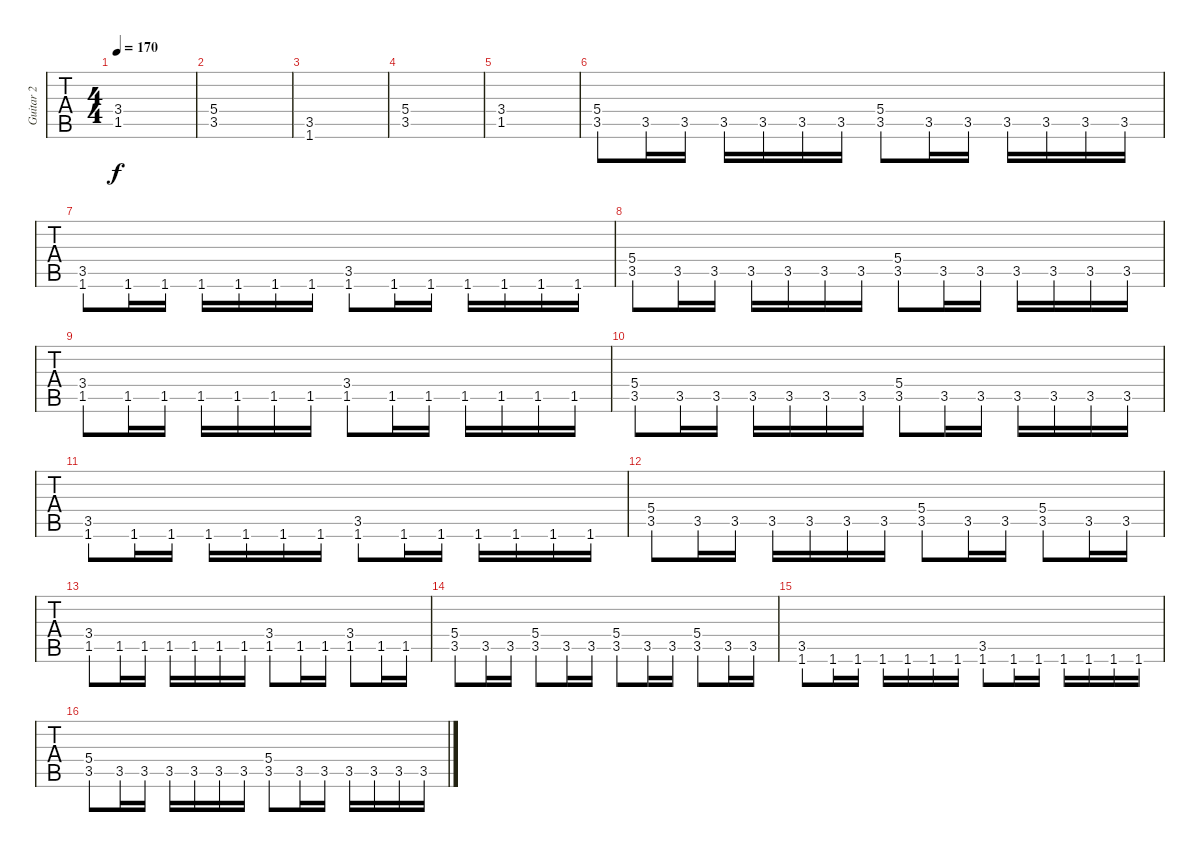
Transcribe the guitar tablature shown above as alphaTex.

\track ("Guitar 2" "Guitar 2") {instrument distortionguitar}
\staff {tabs}
\tuning (E4 B3 G3 D3 A2 E2) {hide}
\ts (4 4)
\tempo 170
\clef g2
\ks c
(3.4 1.5).1{dy f} |
(5.4 3.5).1 |
(3.5 1.6).1 |
(5.4 3.5).1 |
(3.4 1.5).1 |
(5.4 3.5).8 3.5.16 3.5.16 3.5.16 3.5.16 3.5.16 3.5.16 (5.4 3.5).8 3.5.16 3.5.16 3.5.16 3.5.16 3.5.16 3.5.16 |
(3.5 1.6).8 1.6.16 1.6.16 1.6.16 1.6.16 1.6.16 1.6.16 (3.5 1.6).8 1.6.16 1.6.16 1.6.16 1.6.16 1.6.16 1.6.16 |
(5.4 3.5).8 3.5.16 3.5.16 3.5.16 3.5.16 3.5.16 3.5.16 (5.4 3.5).8 3.5.16 3.5.16 3.5.16 3.5.16 3.5.16 3.5.16 |
(3.4 1.5).8 1.5.16 1.5.16 1.5.16 1.5.16 1.5.16 1.5.16 (3.4 1.5).8 1.5.16 1.5.16 1.5.16 1.5.16 1.5.16 1.5.16 |
(5.4 3.5).8 3.5.16 3.5.16 3.5.16 3.5.16 3.5.16 3.5.16 (5.4 3.5).8 3.5.16 3.5.16 3.5.16 3.5.16 3.5.16 3.5.16 |
(3.5 1.6).8 1.6.16 1.6.16 1.6.16 1.6.16 1.6.16 1.6.16 (3.5 1.6).8 1.6.16 1.6.16 1.6.16 1.6.16 1.6.16 1.6.16 |
(5.4 3.5).8 3.5.16 3.5.16 3.5.16 3.5.16 3.5.16 3.5.16 (5.4 3.5).8 3.5.16 3.5.16 (5.4 3.5).8 3.5.16 3.5.16 |
(3.4 1.5).8 1.5.16 1.5.16 1.5.16 1.5.16 1.5.16 1.5.16 (3.4 1.5).8 1.5.16 1.5.16 (3.4 1.5).8 1.5.16 1.5.16 |
(5.4 3.5).8 3.5.16 3.5.16 (5.4 3.5).8 3.5.16 3.5.16 (5.4 3.5).8 3.5.16 3.5.16 (5.4 3.5).8 3.5.16 3.5.16 |
(3.5 1.6).8 1.6.16 1.6.16 1.6.16 1.6.16 1.6.16 1.6.16 (3.5 1.6).8 1.6.16 1.6.16 1.6.16 1.6.16 1.6.16 1.6.16 |
(5.4 3.5).8 3.5.16 3.5.16 3.5.16 3.5.16 3.5.16 3.5.16 (5.4 3.5).8 3.5.16 3.5.16 3.5.16 3.5.16 3.5.16 3.5.16
